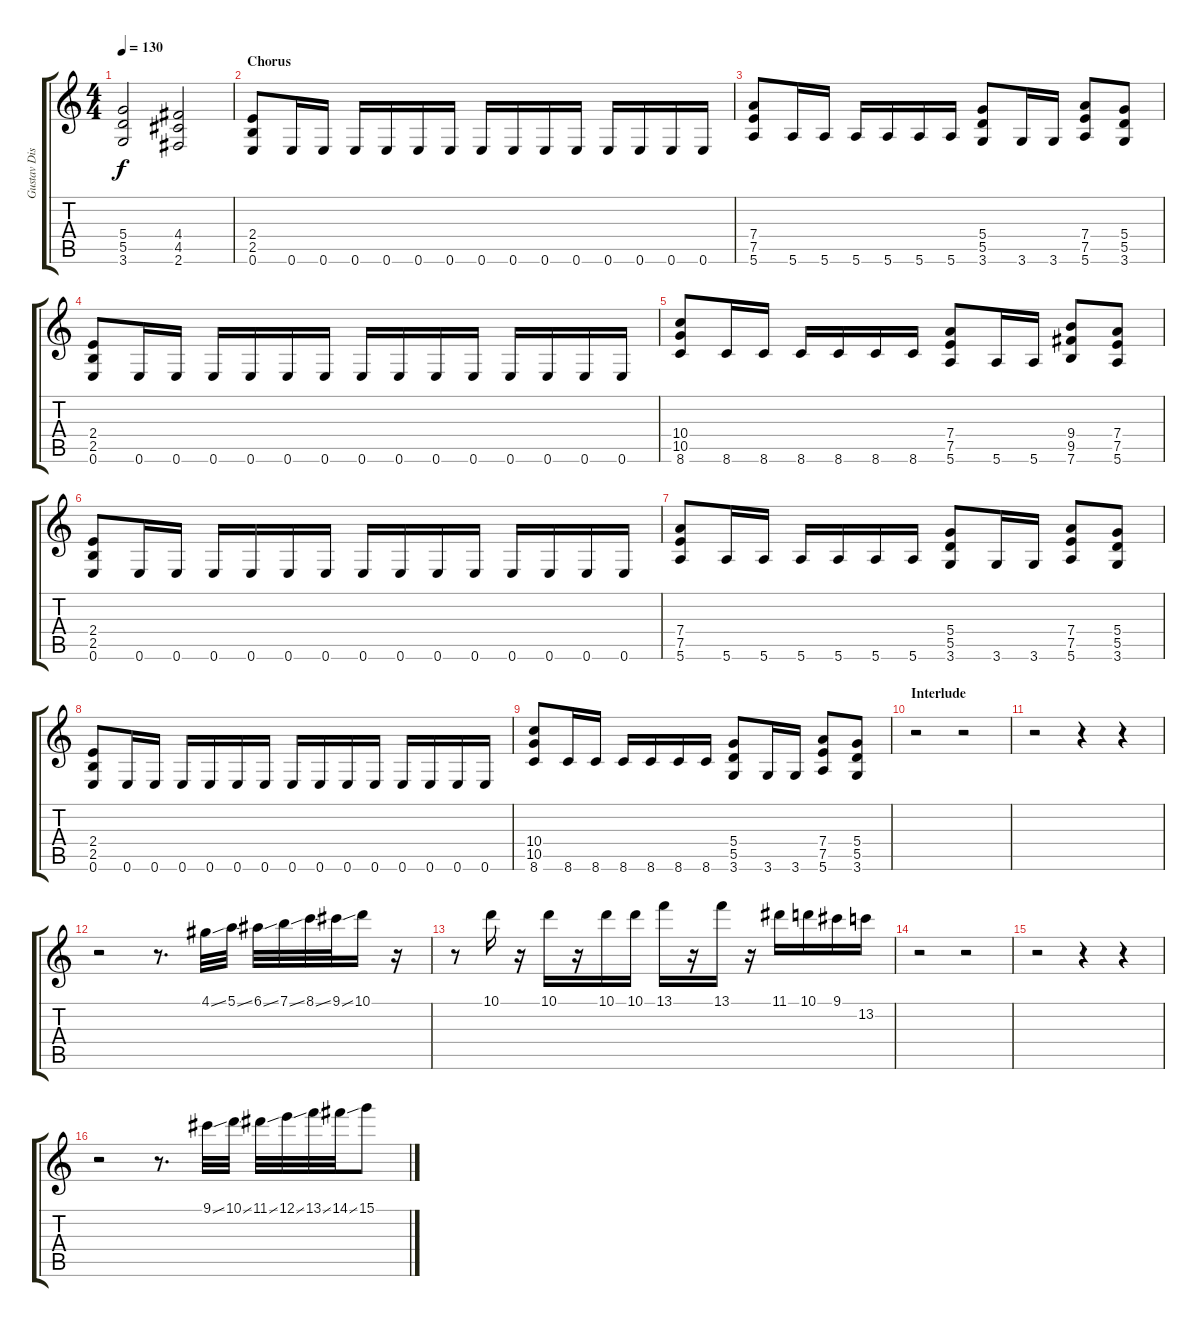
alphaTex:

\track ("Gustav Distorsion" "Gustav Dis") {instrument overdrivenguitar}
\staff {score tabs}
\tuning (E4 B3 G3 D3 A2 E2) {hide}
\ts (4 4)
\tempo 130
\clef g2
\ks c
(5.4 5.5 3.6).2{dy f} (4.4 4.5 2.6).2 |
\section ("" "Chorus")
(2.4 2.5 0.6).8 0.6.16 0.6.16 0.6.16 0.6.16 0.6.16 0.6.16 0.6.16 0.6.16 0.6.16 0.6.16 0.6.16 0.6.16 0.6.16 0.6.16 |
(7.4 7.5 5.6).8 5.6.16 5.6.16 5.6.16 5.6.16 5.6.16 5.6.16 (5.4 5.5 3.6).8 3.6.16 3.6.16 (7.4 7.5 5.6).8 (5.4 5.5 3.6).8 |
(2.4 2.5 0.6).8 0.6.16 0.6.16 0.6.16 0.6.16 0.6.16 0.6.16 0.6.16 0.6.16 0.6.16 0.6.16 0.6.16 0.6.16 0.6.16 0.6.16 |
(10.4 10.5 8.6).8 8.6.16 8.6.16 8.6.16 8.6.16 8.6.16 8.6.16 (7.4 7.5 5.6).8 5.6.16 5.6.16 (9.4 9.5 7.6).8 (7.4 7.5 5.6).8 |
(2.4 2.5 0.6).8 0.6.16 0.6.16 0.6.16 0.6.16 0.6.16 0.6.16 0.6.16 0.6.16 0.6.16 0.6.16 0.6.16 0.6.16 0.6.16 0.6.16 |
(7.4 7.5 5.6).8 5.6.16 5.6.16 5.6.16 5.6.16 5.6.16 5.6.16 (5.4 5.5 3.6).8 3.6.16 3.6.16 (7.4 7.5 5.6).8 (5.4 5.5 3.6).8 |
(2.4 2.5 0.6).8 0.6.16 0.6.16 0.6.16 0.6.16 0.6.16 0.6.16 0.6.16 0.6.16 0.6.16 0.6.16 0.6.16 0.6.16 0.6.16 0.6.16 |
(10.4 10.5 8.6).8 8.6.16 8.6.16 8.6.16 8.6.16 8.6.16 8.6.16 (5.4 5.5 3.6).8 3.6.16 3.6.16 (7.4 7.5 5.6).8 (5.4 5.5 3.6).8 |
\section ("" "Interlude")
r.2 r.2 |
r.2 r.4 r.4 |
r.2 r.8{d} 4.1{ss}.32 5.1{ss}.32 6.1{ss}.32 7.1{ss}.32 8.1{ss}.32 9.1{ss}.32 10.1.16 r.16 |
r.8 10.1.16 r.16 10.1.16 r.16 10.1.16 10.1.16 13.1.16 r.16 13.1.16 r.16 11.1.16 10.1.16 9.1.16 13.2.16 |
r.2 r.2 |
r.2 r.4 r.4 |
r.2 r.8{d} 9.1{ss}.32 10.1{ss}.32 11.1{ss}.32 12.1{ss}.32 13.1{ss}.32 14.1{ss}.32 15.1.8
